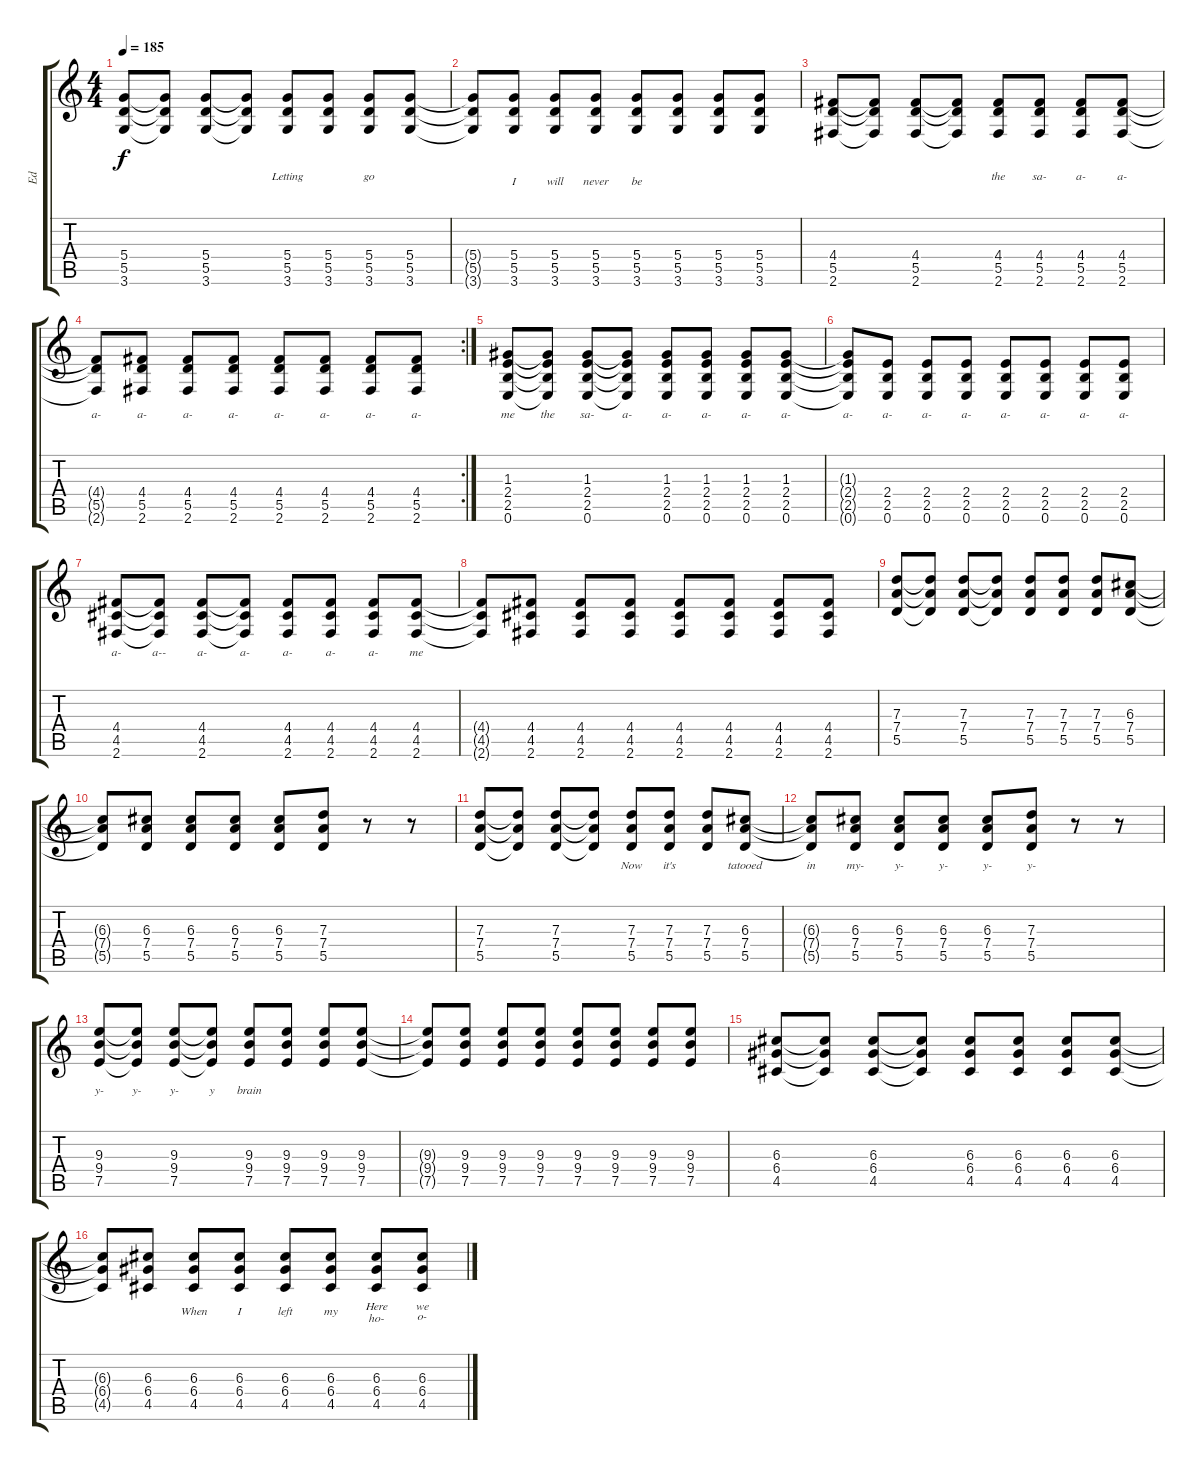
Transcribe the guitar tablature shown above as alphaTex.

\track ("Ed" "Ed") {instrument acousticguitarsteel}
\staff {score tabs}
\tuning (E4 B3 G3 D3 A2 E2) {hide}
\ts (4 4)
\tempo 185
\clef g2
\ks c
(5.4 5.5 3.6).8{lyrics (0 "") lyrics (1 "") lyrics (2 "") lyrics (3 "") lyrics (4 "") dy f} (5.4{t} 5.5{t} 3.6{t}).8{lyrics (0 "") lyrics (1 "") lyrics (2 "") lyrics (3 "") lyrics (4 "")} (5.4 5.5 3.6).8{lyrics (0 "") lyrics (1 "") lyrics (2 "") lyrics (3 "") lyrics (4 "")} (5.4{t} 5.5{t} 3.6{t}).8{lyrics (0 "") lyrics (1 "") lyrics (2 "") lyrics (3 "") lyrics (4 "")} (5.4 5.5 3.6).8{lyrics (0 "Letting") lyrics (1 "") lyrics (2 "") lyrics (3 "") lyrics (4 "")} (5.4 5.5 3.6).8{lyrics (0 "") lyrics (1 "") lyrics (2 "") lyrics (3 "") lyrics (4 "")} (5.4 5.5 3.6).8{lyrics (0 "go") lyrics (1 "") lyrics (2 "") lyrics (3 "") lyrics (4 "")} (5.4 5.5 3.6).8{lyrics (0 "") lyrics (1 "") lyrics (2 "") lyrics (3 "") lyrics (4 "")} |
(5.4{t} 5.5{t} 3.6{t}).8{lyrics (0 "") lyrics (1 "") lyrics (2 "") lyrics (3 "") lyrics (4 "")} (5.4 5.5 3.6).8{lyrics (0 "") lyrics (1 "I") lyrics (2 "") lyrics (3 "") lyrics (4 "")} (5.4 5.5 3.6).8{lyrics (0 "") lyrics (1 "will") lyrics (2 "") lyrics (3 "") lyrics (4 "")} (5.4 5.5 3.6).8{lyrics (0 "") lyrics (1 "never") lyrics (2 "") lyrics (3 "") lyrics (4 "")} (5.4 5.5 3.6).8{lyrics (0 "") lyrics (1 "be") lyrics (2 "") lyrics (3 "") lyrics (4 "")} (5.4 5.5 3.6).8{lyrics (0 "") lyrics (1 "") lyrics (2 "") lyrics (3 "") lyrics (4 "")} (5.4 5.5 3.6).8{lyrics (0 "") lyrics (1 "") lyrics (2 "") lyrics (3 "") lyrics (4 "")} (5.4 5.5 3.6).8{lyrics (0 "") lyrics (1 "") lyrics (2 "") lyrics (3 "") lyrics (4 "")} |
(4.4 5.5 2.6).8{lyrics (0 "") lyrics (1 "") lyrics (2 "") lyrics (3 "") lyrics (4 "")} (4.4{t} 5.5{t} 2.6{t}).8{lyrics (0 "") lyrics (1 "") lyrics (2 "") lyrics (3 "") lyrics (4 "")} (4.4 5.5 2.6).8{lyrics (0 "") lyrics (1 "") lyrics (2 "") lyrics (3 "") lyrics (4 "")} (4.4{t} 5.5{t} 2.6{t}).8{lyrics (0 "") lyrics (1 "") lyrics (2 "") lyrics (3 "") lyrics (4 "")} (4.4 5.5 2.6).8{lyrics (0 "the") lyrics (1 "") lyrics (2 "") lyrics (3 "") lyrics (4 "")} (4.4 5.5 2.6).8{lyrics (0 "sa-") lyrics (1 "") lyrics (2 "") lyrics (3 "") lyrics (4 "")} (4.4 5.5 2.6).8{lyrics (0 "a-") lyrics (1 "") lyrics (2 "") lyrics (3 "") lyrics (4 "")} (4.4 5.5 2.6).8{lyrics (0 "a-") lyrics (1 "") lyrics (2 "") lyrics (3 "") lyrics (4 "")} |
\rc 2
(4.4{t} 5.5{t} 2.6{t}).8{lyrics (0 "a-") lyrics (1 "") lyrics (2 "") lyrics (3 "") lyrics (4 "")} (4.4 5.5 2.6).8{lyrics (0 "a-") lyrics (1 "") lyrics (2 "") lyrics (3 "") lyrics (4 "")} (4.4 5.5 2.6).8{lyrics (0 "a-") lyrics (1 "") lyrics (2 "") lyrics (3 "") lyrics (4 "")} (4.4 5.5 2.6).8{lyrics (0 "a-") lyrics (1 "") lyrics (2 "") lyrics (3 "") lyrics (4 "")} (4.4 5.5 2.6).8{lyrics (0 "a-") lyrics (1 "") lyrics (2 "") lyrics (3 "") lyrics (4 "")} (4.4 5.5 2.6).8{lyrics (0 "a-") lyrics (1 "") lyrics (2 "") lyrics (3 "") lyrics (4 "")} (4.4 5.5 2.6).8{lyrics (0 "a-") lyrics (1 "") lyrics (2 "") lyrics (3 "") lyrics (4 "")} (4.4 5.5 2.6).8{lyrics (0 "a-") lyrics (1 "") lyrics (2 "") lyrics (3 "") lyrics (4 "")} |
(1.3 2.4 2.5 0.6).8{lyrics (0 "me") lyrics (1 "") lyrics (2 "") lyrics (3 "") lyrics (4 "")} (1.3{t} 2.4{t} 2.5{t} 0.6{t}).8{lyrics (0 "the") lyrics (1 "") lyrics (2 "") lyrics (3 "") lyrics (4 "")} (1.3 2.4 2.5 0.6).8{lyrics (0 "sa-") lyrics (1 "") lyrics (2 "") lyrics (3 "") lyrics (4 "")} (1.3{t} 2.4{t} 2.5{t} 0.6{t}).8{lyrics (0 "a-") lyrics (1 "") lyrics (2 "") lyrics (3 "") lyrics (4 "")} (1.3 2.4 2.5 0.6).8{lyrics (0 "a-") lyrics (1 "") lyrics (2 "") lyrics (3 "") lyrics (4 "")} (1.3 2.4 2.5 0.6).8{lyrics (0 "a-") lyrics (1 "") lyrics (2 "") lyrics (3 "") lyrics (4 "")} (1.3 2.4 2.5 0.6).8{lyrics (0 "a-") lyrics (1 "") lyrics (2 "") lyrics (3 "") lyrics (4 "")} (1.3 2.4 2.5 0.6).8{lyrics (0 "a-") lyrics (1 "") lyrics (2 "") lyrics (3 "") lyrics (4 "")} |
(1.3{t} 2.4{t} 2.5{t} 0.6{t}).8{lyrics (0 "a-") lyrics (1 "") lyrics (2 "") lyrics (3 "") lyrics (4 "")} (2.4 2.5 0.6).8{lyrics (0 "a-") lyrics (1 "") lyrics (2 "") lyrics (3 "") lyrics (4 "")} (2.4 2.5 0.6).8{lyrics (0 "a-") lyrics (1 "") lyrics (2 "") lyrics (3 "") lyrics (4 "")} (2.4 2.5 0.6).8{lyrics (0 "a-") lyrics (1 "") lyrics (2 "") lyrics (3 "") lyrics (4 "")} (2.4 2.5 0.6).8{lyrics (0 "a-") lyrics (1 "") lyrics (2 "") lyrics (3 "") lyrics (4 "")} (2.4 2.5 0.6).8{lyrics (0 "a-") lyrics (1 "") lyrics (2 "") lyrics (3 "") lyrics (4 "")} (2.4 2.5 0.6).8{lyrics (0 "a-") lyrics (1 "") lyrics (2 "") lyrics (3 "") lyrics (4 "")} (2.4 2.5 0.6).8{lyrics (0 "a-") lyrics (1 "") lyrics (2 "") lyrics (3 "") lyrics (4 "")} |
(4.4 4.5 2.6).8{lyrics (0 "a-") lyrics (1 "") lyrics (2 "") lyrics (3 "") lyrics (4 "")} (4.4{t} 4.5{t} 2.6{t}).8{lyrics (0 "a--") lyrics (1 "") lyrics (2 "") lyrics (3 "") lyrics (4 "")} (4.4 4.5 2.6).8{lyrics (0 "a-") lyrics (1 "") lyrics (2 "") lyrics (3 "") lyrics (4 "")} (4.4{t} 4.5{t} 2.6{t}).8{lyrics (0 "a-") lyrics (1 "") lyrics (2 "") lyrics (3 "") lyrics (4 "")} (4.4 4.5 2.6).8{lyrics (0 "a-") lyrics (1 "") lyrics (2 "") lyrics (3 "") lyrics (4 "")} (4.4 4.5 2.6).8{lyrics (0 "a-") lyrics (1 "") lyrics (2 "") lyrics (3 "") lyrics (4 "")} (4.4 4.5 2.6).8{lyrics (0 "a-") lyrics (1 "") lyrics (2 "") lyrics (3 "") lyrics (4 "")} (4.4 4.5 2.6).8{lyrics (0 "me") lyrics (1 "") lyrics (2 "") lyrics (3 "") lyrics (4 "")} |
(4.4{t} 4.5{t} 2.6{t}).8{lyrics (0 "") lyrics (1 "") lyrics (2 "") lyrics (3 "") lyrics (4 "")} (4.4 4.5 2.6).8{lyrics (0 "") lyrics (1 "") lyrics (2 "") lyrics (3 "") lyrics (4 "")} (4.4 4.5 2.6).8{lyrics (0 "") lyrics (1 "") lyrics (2 "") lyrics (3 "") lyrics (4 "")} (4.4 4.5 2.6).8{lyrics (0 "") lyrics (1 "") lyrics (2 "") lyrics (3 "") lyrics (4 "")} (4.4 4.5 2.6).8{lyrics (0 "") lyrics (1 "") lyrics (2 "") lyrics (3 "") lyrics (4 "")} (4.4 4.5 2.6).8{lyrics (0 "") lyrics (1 "") lyrics (2 "") lyrics (3 "") lyrics (4 "")} (4.4 4.5 2.6).8{lyrics (0 "") lyrics (1 "") lyrics (2 "") lyrics (3 "") lyrics (4 "")} (4.4 4.5 2.6).8{lyrics (0 "") lyrics (1 "") lyrics (2 "") lyrics (3 "") lyrics (4 "")} |
(7.3 7.4 5.5).8{lyrics (0 "") lyrics (1 "") lyrics (2 "") lyrics (3 "") lyrics (4 "")} (7.3{t} 7.4{t} 5.5{t}).8{lyrics (0 "") lyrics (1 "") lyrics (2 "") lyrics (3 "") lyrics (4 "")} (7.3 7.4 5.5).8{lyrics (0 "") lyrics (1 "") lyrics (2 "") lyrics (3 "") lyrics (4 "")} (7.3{t} 7.4{t} 5.5{t}).8{lyrics (0 "") lyrics (1 "") lyrics (2 "") lyrics (3 "") lyrics (4 "")} (7.3 7.4 5.5).8{lyrics (0 "") lyrics (1 "") lyrics (2 "") lyrics (3 "") lyrics (4 "")} (7.3 7.4 5.5).8{lyrics (0 "") lyrics (1 "") lyrics (2 "") lyrics (3 "") lyrics (4 "")} (7.3 7.4 5.5).8{lyrics (0 "") lyrics (1 "") lyrics (2 "") lyrics (3 "") lyrics (4 "")} (6.3 7.4 5.5).8{lyrics (0 "") lyrics (1 "") lyrics (2 "") lyrics (3 "") lyrics (4 "")} |
(6.3{t} 7.4{t} 5.5{t}).8{lyrics (0 "") lyrics (1 "") lyrics (2 "") lyrics (3 "") lyrics (4 "")} (6.3 7.4 5.5).8{lyrics (0 "") lyrics (1 "") lyrics (2 "") lyrics (3 "") lyrics (4 "")} (6.3 7.4 5.5).8{lyrics (0 "") lyrics (1 "") lyrics (2 "") lyrics (3 "") lyrics (4 "")} (6.3 7.4 5.5).8{lyrics (0 "") lyrics (1 "") lyrics (2 "") lyrics (3 "") lyrics (4 "")} (6.3 7.4 5.5).8{lyrics (0 "") lyrics (1 "") lyrics (2 "") lyrics (3 "") lyrics (4 "")} (7.3 7.4 5.5).8{lyrics (0 "") lyrics (1 "") lyrics (2 "") lyrics (3 "") lyrics (4 "")} r.8 r.8 |
(7.3 7.4 5.5).8{lyrics (0 "") lyrics (1 "") lyrics (2 "") lyrics (3 "") lyrics (4 "")} (7.3{t} 7.4{t} 5.5{t}).8{lyrics (0 "") lyrics (1 "") lyrics (2 "") lyrics (3 "") lyrics (4 "")} (7.3 7.4 5.5).8{lyrics (0 "") lyrics (1 "") lyrics (2 "") lyrics (3 "") lyrics (4 "")} (7.3{t} 7.4{t} 5.5{t}).8{lyrics (0 "") lyrics (1 "") lyrics (2 "") lyrics (3 "") lyrics (4 "")} (7.3 7.4 5.5).8{lyrics (0 "Now") lyrics (1 "") lyrics (2 "") lyrics (3 "") lyrics (4 "")} (7.3 7.4 5.5).8{lyrics (0 "it's") lyrics (1 "") lyrics (2 "") lyrics (3 "") lyrics (4 "")} (7.3 7.4 5.5).8{lyrics (0 "") lyrics (1 "") lyrics (2 "") lyrics (3 "") lyrics (4 "")} (6.3 7.4 5.5).8{lyrics (0 "tatooed") lyrics (1 "") lyrics (2 "") lyrics (3 "") lyrics (4 "")} |
(6.3{t} 7.4{t} 5.5{t}).8{lyrics (0 "in") lyrics (1 "") lyrics (2 "") lyrics (3 "") lyrics (4 "")} (6.3 7.4 5.5).8{lyrics (0 "my-") lyrics (1 "") lyrics (2 "") lyrics (3 "") lyrics (4 "")} (6.3 7.4 5.5).8{lyrics (0 "y-") lyrics (1 "") lyrics (2 "") lyrics (3 "") lyrics (4 "")} (6.3 7.4 5.5).8{lyrics (0 "y-") lyrics (1 "") lyrics (2 "") lyrics (3 "") lyrics (4 "")} (6.3 7.4 5.5).8{lyrics (0 "y-") lyrics (1 "") lyrics (2 "") lyrics (3 "") lyrics (4 "")} (7.3 7.4 5.5).8{lyrics (0 "y-") lyrics (1 "") lyrics (2 "") lyrics (3 "") lyrics (4 "")} r.8 r.8 |
(9.3 9.4 7.5).8{lyrics (0 "y-") lyrics (1 "") lyrics (2 "") lyrics (3 "") lyrics (4 "")} (9.3{t} 9.4{t} 7.5{t}).8{lyrics (0 "y-") lyrics (1 "") lyrics (2 "") lyrics (3 "") lyrics (4 "")} (9.3 9.4 7.5).8{lyrics (0 "y-") lyrics (1 "") lyrics (2 "") lyrics (3 "") lyrics (4 "")} (9.3{t} 9.4{t} 7.5{t}).8{lyrics (0 "y") lyrics (1 "") lyrics (2 "") lyrics (3 "") lyrics (4 "")} (9.3 9.4 7.5).8{lyrics (0 "brain") lyrics (1 "") lyrics (2 "") lyrics (3 "") lyrics (4 "")} (9.3 9.4 7.5).8{lyrics (0 "") lyrics (1 "") lyrics (2 "") lyrics (3 "") lyrics (4 "")} (9.3 9.4 7.5).8{lyrics (0 "") lyrics (1 "") lyrics (2 "") lyrics (3 "") lyrics (4 "")} (9.3 9.4 7.5).8{lyrics (0 "") lyrics (1 "") lyrics (2 "") lyrics (3 "") lyrics (4 "")} |
(9.3{t} 9.4{t} 7.5{t}).8{lyrics (0 "") lyrics (1 "") lyrics (2 "") lyrics (3 "") lyrics (4 "")} (9.3 9.4 7.5).8{lyrics (0 "") lyrics (1 "") lyrics (2 "") lyrics (3 "") lyrics (4 "")} (9.3 9.4 7.5).8{lyrics (0 "") lyrics (1 "") lyrics (2 "") lyrics (3 "") lyrics (4 "")} (9.3 9.4 7.5).8{lyrics (0 "") lyrics (1 "") lyrics (2 "") lyrics (3 "") lyrics (4 "")} (9.3 9.4 7.5).8{lyrics (0 "") lyrics (1 "") lyrics (2 "") lyrics (3 "") lyrics (4 "")} (9.3 9.4 7.5).8{lyrics (0 "") lyrics (1 "") lyrics (2 "") lyrics (3 "") lyrics (4 "")} (9.3 9.4 7.5).8{lyrics (0 "") lyrics (1 "") lyrics (2 "") lyrics (3 "") lyrics (4 "")} (9.3 9.4 7.5).8{lyrics (0 "") lyrics (1 "") lyrics (2 "") lyrics (3 "") lyrics (4 "")} |
(6.3 6.4 4.5).8{lyrics (0 "") lyrics (1 "") lyrics (2 "") lyrics (3 "") lyrics (4 "")} (6.3{t} 6.4{t} 4.5{t}).8{lyrics (0 "") lyrics (1 "") lyrics (2 "") lyrics (3 "") lyrics (4 "")} (6.3 6.4 4.5).8{lyrics (0 "") lyrics (1 "") lyrics (2 "") lyrics (3 "") lyrics (4 "")} (6.3{t} 6.4{t} 4.5{t}).8{lyrics (0 "") lyrics (1 "") lyrics (2 "") lyrics (3 "") lyrics (4 "")} (6.3 6.4 4.5).8{lyrics (0 "") lyrics (1 "") lyrics (2 "") lyrics (3 "") lyrics (4 "")} (6.3 6.4 4.5).8{lyrics (0 "") lyrics (1 "") lyrics (2 "") lyrics (3 "") lyrics (4 "")} (6.3 6.4 4.5).8{lyrics (0 "") lyrics (1 "") lyrics (2 "") lyrics (3 "") lyrics (4 "")} (6.3 6.4 4.5).8{lyrics (0 "") lyrics (1 "") lyrics (2 "") lyrics (3 "") lyrics (4 "")} |
(6.3{t} 6.4{t} 4.5{t}).8{lyrics (0 "") lyrics (1 "") lyrics (2 "") lyrics (3 "") lyrics (4 "")} (6.3 6.4 4.5).8{lyrics (0 "") lyrics (1 "") lyrics (2 "") lyrics (3 "") lyrics (4 "")} (6.3 6.4 4.5).8{lyrics (0 "") lyrics (1 "When") lyrics (2 "") lyrics (3 "") lyrics (4 "")} (6.3 6.4 4.5).8{lyrics (0 "") lyrics (1 "I") lyrics (2 "") lyrics (3 "") lyrics (4 "")} (6.3 6.4 4.5).8{lyrics (0 "") lyrics (1 "left") lyrics (2 "") lyrics (3 "") lyrics (4 "")} (6.3 6.4 4.5).8{lyrics (0 "") lyrics (1 "my") lyrics (2 "") lyrics (3 "") lyrics (4 "")} (6.3 6.4 4.5).8{lyrics (0 "Here") lyrics (1 "ho-") lyrics (2 "") lyrics (3 "") lyrics (4 "")} (6.3 6.4 4.5).8{lyrics (0 "we") lyrics (1 "o-") lyrics (2 "") lyrics (3 "") lyrics (4 "")}
